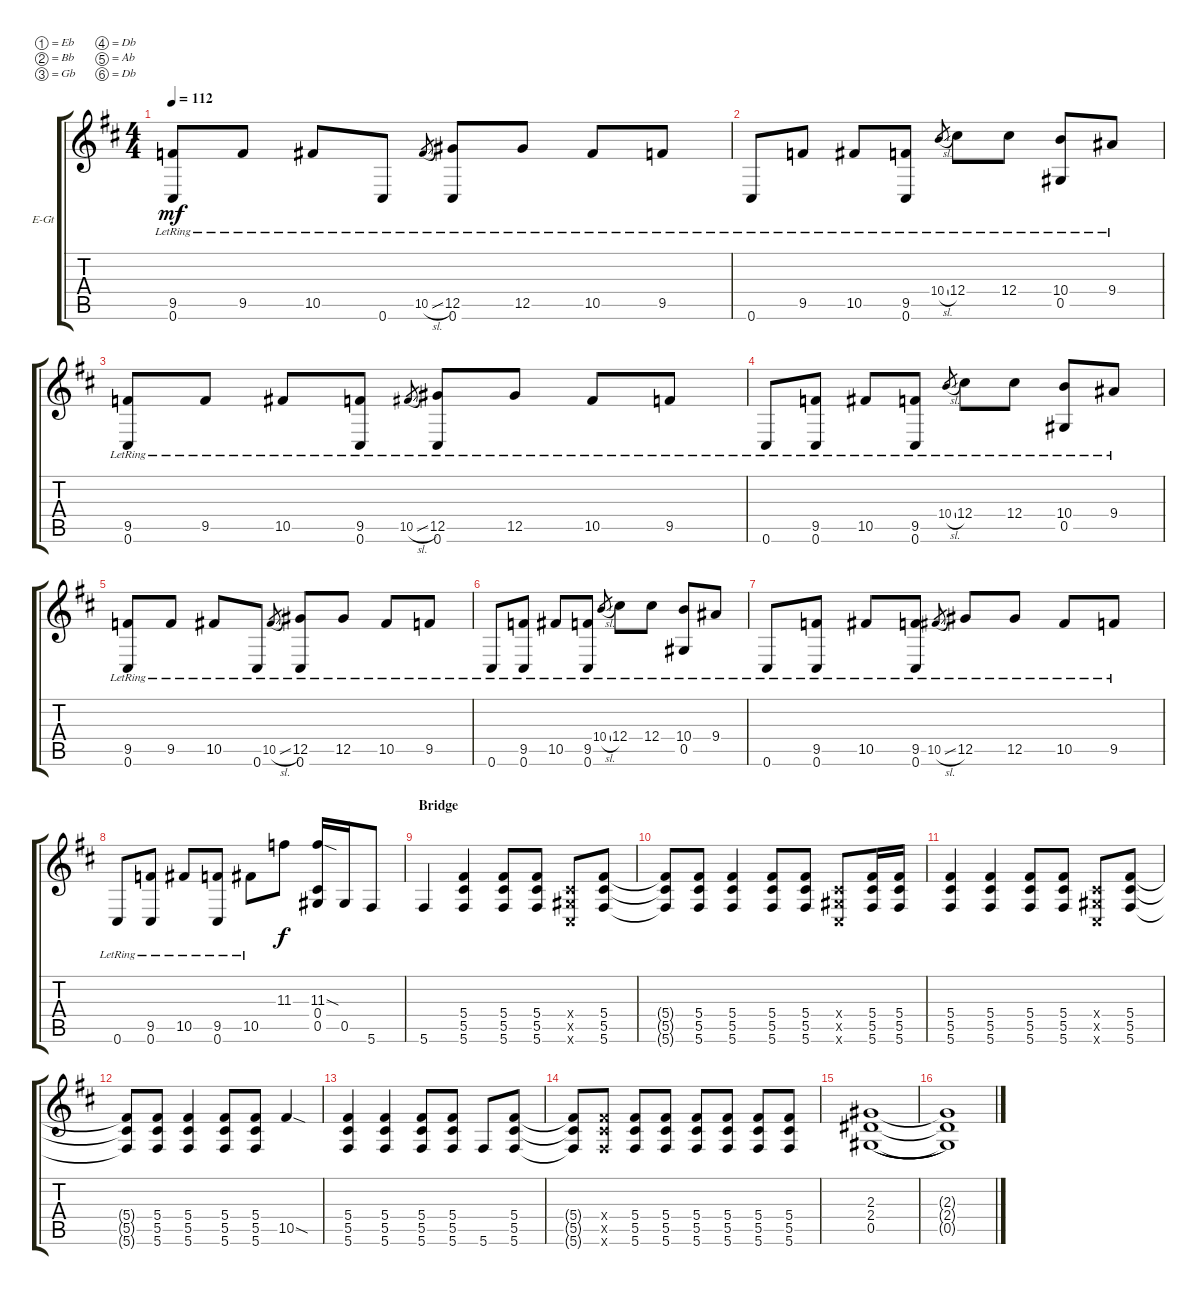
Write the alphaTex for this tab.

\defaultSystemsLayout 4
\bracketExtendMode groupsimilarinstruments
\firstSystemTrackNameOrientation horizontal
\otherSystemsTrackNameOrientation horizontal
\track ("Electric Guitar" "E-Gt") {instrument electricguitarclean}
\staff {score tabs}
\tuning (Eb4 Bb3 Gb3 Db3 Ab2 Db2)
\ts (4 4)
\tempo 112
\clef g2
\scale
1.06305
\ks d
(0.6{lr} 9.5{lr}).8{dy mf} 9.5{lr}.8 10.5{lr}.8 0.6{lr}.8 10.5{sl lr}.8{gr} (12.5{lr} 0.6{lr}).8 12.5{lr}.8 10.5{lr}.8 9.5{lr}.8 |
\scale
0.936948 0.6{lr}.8 9.5{lr}.8 10.5{lr}.8 (9.5{lr} 0.6{lr}).8 10.4{sl lr}.8{gr} 12.4{lr}.8 12.4{lr}.8 (10.4{lr} 0.5{lr}).8 9.4{lr}.8 |
\scale
1.06305 (0.6{lr} 9.5{lr}).8 9.5{lr}.8 10.5{lr}.8 (0.6{lr} 9.5{lr}).8 10.5{sl lr}.8{gr} (12.5{lr} 0.6{lr}).8 12.5{lr}.8 10.5{lr}.8 9.5{lr}.8 |
\scale
0.936948 0.6{lr}.8 (9.5{lr} 0.6{lr}).8 10.5{lr}.8 (9.5{lr} 0.6{lr}).8 10.4{sl lr}.8{gr} 12.4{lr}.8 12.4{lr}.8 (10.4{lr} 0.5{lr}).8 9.4{lr}.8 |
\scale
1.06305 (0.6{lr} 9.5{lr}).8 9.5{lr}.8 10.5{lr}.8 0.6{lr}.8 10.5{sl lr}.8{gr} (12.5{lr} 0.6{lr}).8 12.5{lr}.8 10.5{lr}.8 9.5{lr}.8 |
\scale
0.936948 0.6{lr}.8 (9.5{lr} 0.6{lr}).8 10.5{lr}.8 (9.5{lr} 0.6{lr}).8 10.4{sl lr}.8{gr} 12.4{lr}.8 12.4{lr}.8 (10.4{lr} 0.5{lr}).8 9.4{lr}.8 |
\scale
1.06305 0.6{lr}.8 (9.5{lr} 0.6{lr}).8 10.5{lr}.8 (9.5{lr} 0.6{lr}).8 10.5{sl lr}.8{gr} 12.5{lr}.8 12.5{lr}.8 10.5{lr}.8 9.5{lr}.8 |
\scale
0.936948 0.6{lr}.8 (0.6{lr} 9.5{lr}).8 10.5{lr}.8 (0.6{lr} 9.5{lr}).8 10.5{lr}.8 11.3.8{dy f} (11.3{sod} 0.4 0.5).16 0.5.16 5.6.8 |
\section ("" "Bridge")
\scale
1.06305 5.6.4 (5.6 5.5 5.4).4 (5.6 5.5 5.4).8 (5.6 5.5 5.4).8 (0.6{x} 0.5{x} 0.4{x}).8 (5.6 5.5 5.4).8 |
\scale
0.936948 (5.6{t} 5.5{t} 5.4{t}).8 (5.6 5.5 5.4).8 (5.6 5.5 5.4).4 (5.6 5.5 5.4).8 (5.6 5.5 5.4).8 (0.6{x} 0.5{x} 0.4{x}).8 (5.6 5.5 5.4).16 (5.6 5.5 5.4).16 |
\scale
1.06305 (5.6 5.5 5.4).4 (5.6 5.5 5.4).4 (5.6 5.5 5.4).8 (5.6 5.5 5.4).8 (0.6{x} 0.5{x} 0.4{x}).8 (5.6 5.5 5.4).8 |
\scale
0.936948 (5.6{t} 5.5{t} 5.4{t}).8 (5.6 5.5 5.4).8 (5.6 5.5 5.4).4 (5.6 5.5 5.4).8 (5.6 5.5 5.4).8 10.5{sod}.4 |
\scale
1.06305 (5.6 5.5 5.4).4 (5.6 5.5 5.4).4 (5.6 5.5 5.4).8 (5.6 5.5 5.4).8 5.6.8 (5.6 5.5 5.4).8 |
\scale
0.936948 (5.6{t} 5.5{t} 5.4{t}).8 (5.6{x} 5.5{x} 5.4{x}).8 (5.6 5.5 5.4).8 (5.6 5.5 5.4).8 (5.6 5.5 5.4).8 (5.6 5.5 5.4).8 (5.6 5.5 5.4).8 (5.6 5.5 5.4).8 |
\scale
1.06305 (0.5 2.4 2.3).1{legatoorigin} |
\scale
0.936948 (0.5{t} 2.4{t} 2.3{t}).1
